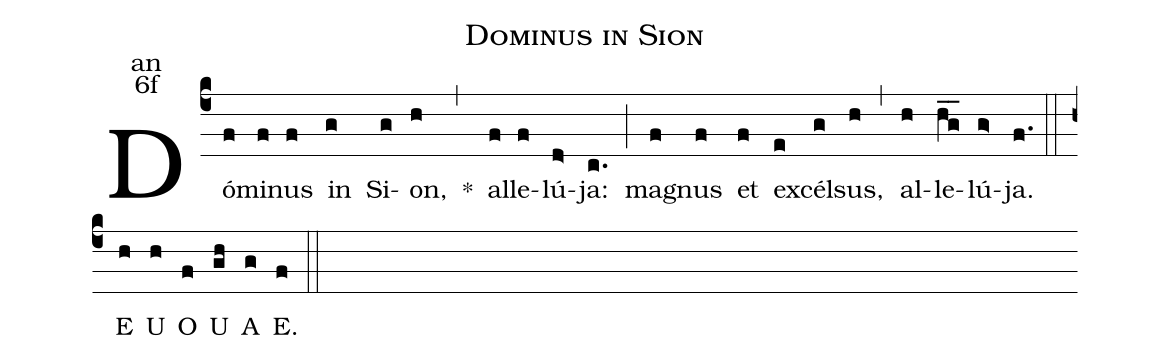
name:Dominus in Sion;
office-part:an;
mode:6f;
%%
(c4) Dó(f)mi(f)nus(f) in(g) Si(g)on,(h) <sp>*</sp>(,)
al(f)le(f)lú(d>)ja:(c.) (;)
ma(f)gnus(f) et(f) ex(e)cél(g)sus,(h) (,)
al(h)le(hg__)lú(g>)ja.(f.) (::)

E(h) U(h) O(f) U(gh) A(g) E.(f) (::)
